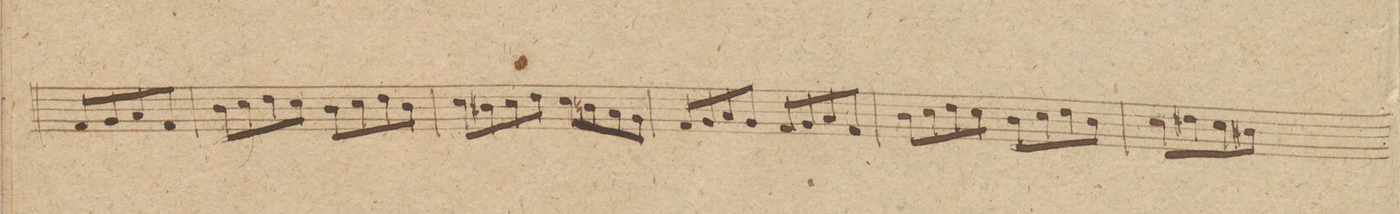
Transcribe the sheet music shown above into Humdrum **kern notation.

**kern	**dynam
*I"Alto Viola.	*
*clefF4	*
*k[]	*
*met(c|)	*
*M2/2	*
8AA/L	.
8BB/	.
8C/	.
8AA/J	.
=13	=13
8D\L	.
8E\	.
8F\	.
8E\J	.
8D\L	.
8E\	.
8F\	.
8D\J	.
=14	=14
8E\L	.
8D#X\	.
8E\	.
8F\J	.
8E\L	.
8Dn\	.
8C\	.
8BB\J	.
=15	=15
8AA/L	.
8BB/	.
8C/	.
8BB/J	.
8AA/L	.
8BB/	.
8C/	.
8AA/J	.
=16	=16
8D\L	.
8E\	.
8F\	.
8E\J	.
8D\L	.
8E\	.
8F\	.
8D\J	.
=17	=17
8E\L	.
8F#X\	.
8E\	.
8D#X\J	.
*-	*-
